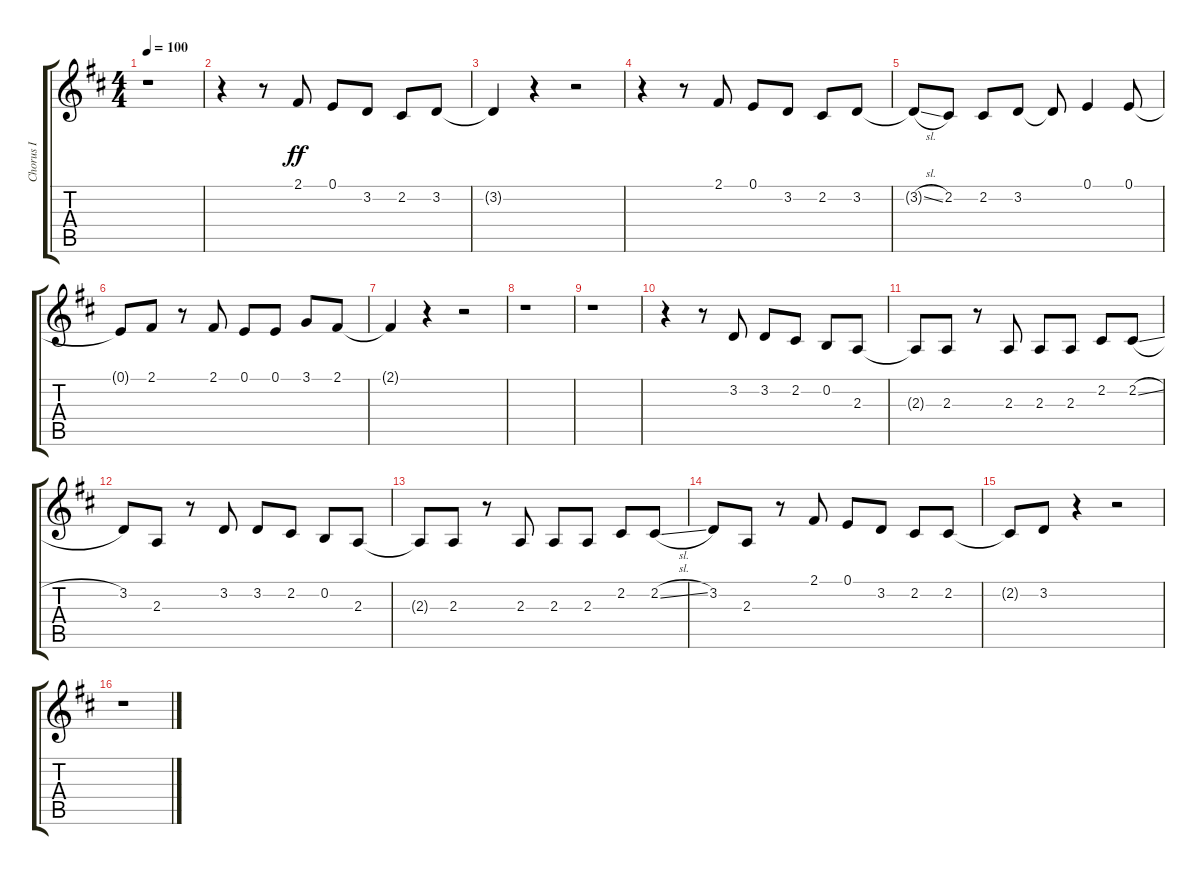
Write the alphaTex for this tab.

\track ("Chorus I" "Chorus I") {instrument voiceoohs}
\staff {score tabs}
\tuning (E4 B3 G3 D3 A2 E2) {hide}
\ts (4 4)
\tempo 100
\clef g2
\ks d
r.1{dy f} |
r.4 r.8 2.1.8{dy ff} 0.1.8 3.2.8 2.2.8 3.2.8 |
3.2{t}.4 r.4 r.2 |
r.4 r.8 2.1.8 0.1.8 3.2.8 2.2.8 3.2.8 |
3.2{sl t}.8 2.2.8 2.2.8 3.2.8 3.2{t}.8 0.1.4 0.1.8 |
0.1{t}.8 2.1.8 r.8 2.1.8 0.1.8 0.1.8 3.1.8 2.1.8 |
2.1{t}.4 r.4 r.2 |
r.1 |
r.1 |
r.4 r.8 3.2.8 3.2.8 2.2.8 0.2.8 2.3.8 |
2.3{t}.8 2.3.8 r.8 2.3.8 2.3.8 2.3.8 2.2.8 2.2{sl}.8 |
3.2.8 2.3.8 r.8 3.2.8 3.2.8 2.2.8 0.2.8 2.3.8 |
2.3{t}.8 2.3.8 r.8 2.3.8 2.3.8 2.3.8 2.2.8 2.2{sl}.8 |
3.2.8 2.3.8 r.8 2.1.8 0.1.8 3.2.8 2.2.8 2.2.8 |
2.2{t}.8 3.2.8 r.4 r.2 |
r.1
